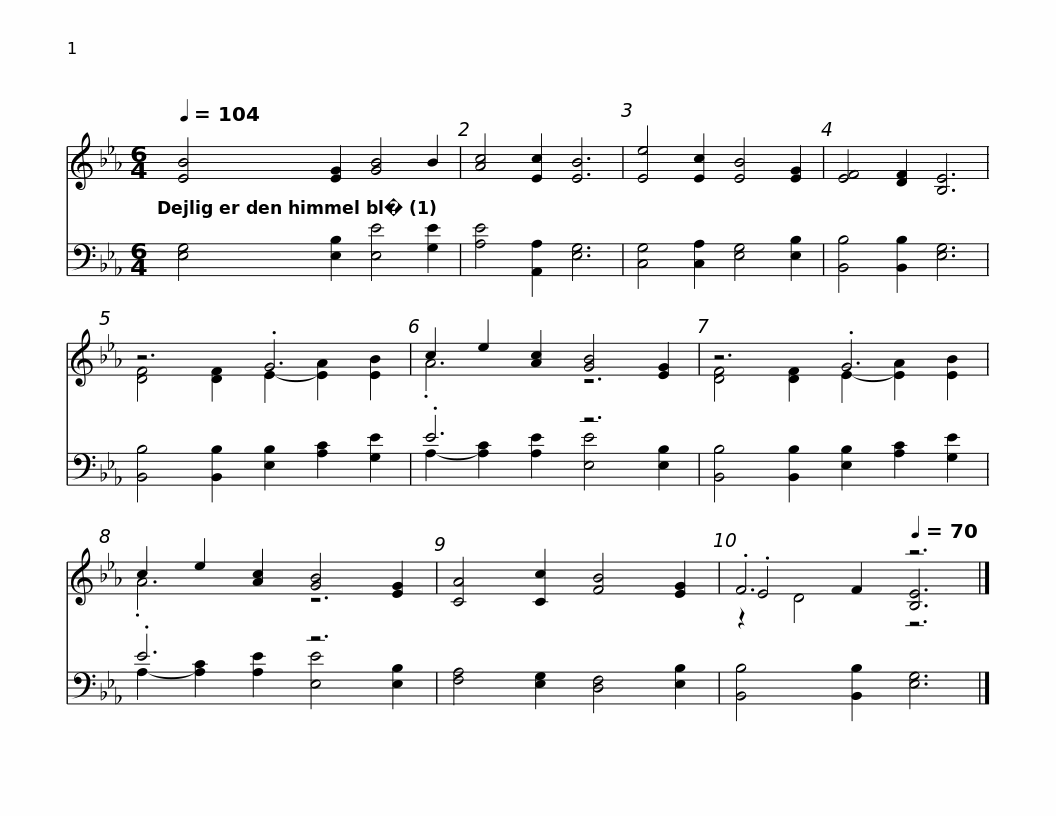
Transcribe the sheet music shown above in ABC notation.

X:1
%%score ( 1 2 3 ) ( 4 5 )
L:1/8
Q:1/4=104
M:6/4
I:linebreak $
K:Eb
V:1 treble
V:2 treble
V:3 treble
V:4 bass
V:5 bass
V:1
 [EB]4 [EG]2 [GB]4 B2 | [Ac]4 [Ec]2 [EB]6 | [Ee]4 [Ec]2 [EB]4 [EG]2 | [EF]4 [DF]2 [B,E]6 |$ z6 .G6 | %5
 c2 e2 [Ac]2 [GB]4 [EG]2 | z6 .G6 | c2 e2 [Ac]2 [GB]4 [EG]2 | [CA]4 [Cc]2 [FB]4 [EG]2 |$ .F6[Q:1/4=70] z6 |] %10
V:2
 x12 | x12 | x12 | x12 |$ [DF]4 [DF]2 E2- [EA]2 [EB]2 | %5
 .A6 z6 | [DF]4 [DF]2 E2- [EA]2 [EB]2 | .A6 z6 | x12 |$ .E4 F2 [B,E]6 |] %10
V:3
 x12 | x12 | x12 | x12 |$ x12 | %5
 x12 | x12 | x12 | x12 |$ z2 D4 z6 |] %10
V:4
 [E,G,]4 [E,B,]2 [E,E]4 [G,E]2 | [A,E]4 [A,,A,]2 [E,G,]6 | [C,G,]4 [C,A,]2 [E,G,]4 [E,B,]2 | [B,,B,]4 [B,,B,]2 [E,G,]6 |$ [B,,B,]4 [B,,B,]2 [E,B,]2 [A,C]2 [G,E]2 | %5
 .E6 z6 | [B,,B,]4 [B,,B,]2 [E,B,]2 [A,C]2 [G,E]2 | .E6 z6 | [F,A,]4 [E,G,]2 [D,F,]4 [E,B,]2 |$ [B,,B,]4 [B,,B,]2 [E,G,]6 |] %10
V:5
 x12 | x12 | x12 | x12 |$ x12 | %5
 A,2- [A,C]2 [A,E]2 [E,E]4 [E,B,]2 | x12 | A,2- [A,C]2 [A,E]2 [E,E]4 [E,B,]2 | x12 |$ x12 |] %10
